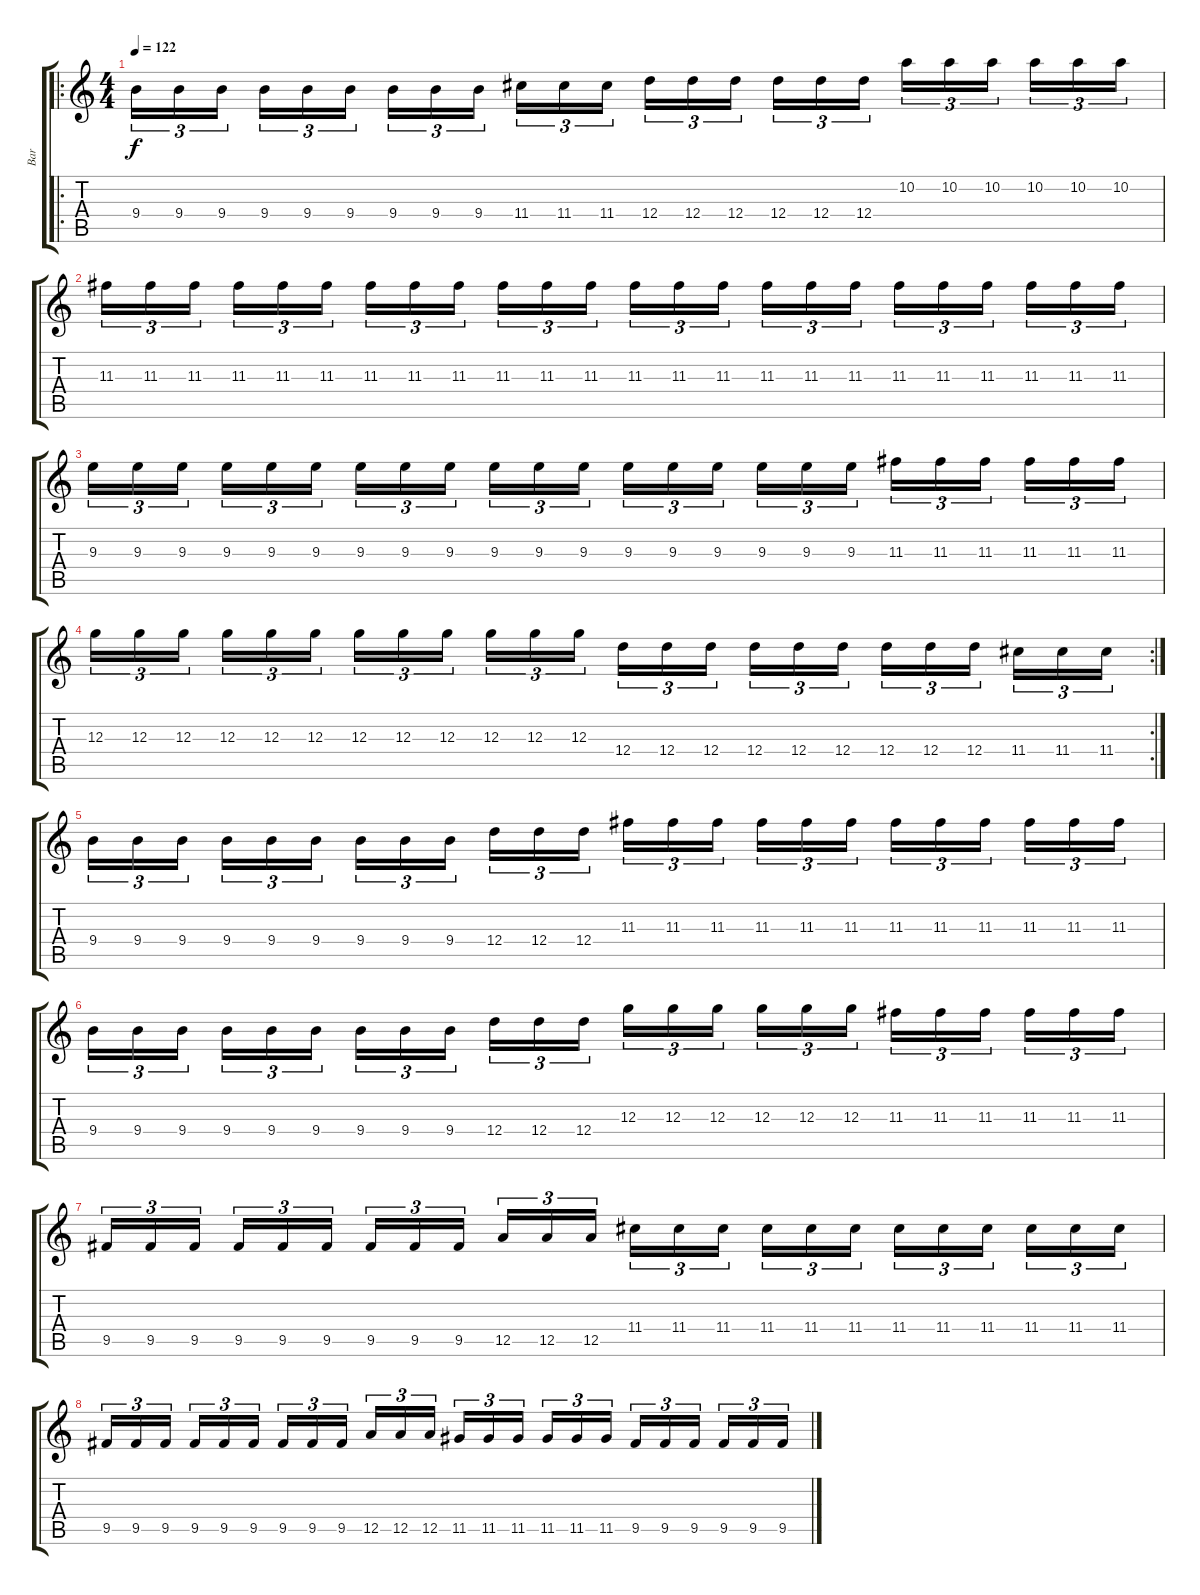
\track ("Bar" "Bar") {instrument distortionguitar}
\staff {score tabs}
\tuning (E4 B3 G3 D3 A2 E2) {hide}
\ro
\ts (4 4)
\tempo 122
\clef g2
\ks c
9.4.16{tu (3 2) dy f} 9.4.16{tu (3 2)} 9.4.16{tu (3 2) beam splitsecondary} 9.4.16{tu (3 2)} 9.4.16{tu (3 2)} 9.4.16{tu (3 2)} 9.4.16{tu (3 2)} 9.4.16{tu (3 2)} 9.4.16{tu (3 2) beam splitsecondary} 11.4.16{tu (3 2)} 11.4.16{tu (3 2)} 11.4.16{tu (3 2)} 12.4.16{tu (3 2)} 12.4.16{tu (3 2)} 12.4.16{tu (3 2) beam splitsecondary} 12.4.16{tu (3 2)} 12.4.16{tu (3 2)} 12.4.16{tu (3 2)} 10.2.16{tu (3 2)} 10.2.16{tu (3 2)} 10.2.16{tu (3 2) beam splitsecondary} 10.2.16{tu (3 2)} 10.2.16{tu (3 2)} 10.2.16{tu (3 2)} |
11.3.16{tu (3 2)} 11.3.16{tu (3 2)} 11.3.16{tu (3 2) beam splitsecondary} 11.3.16{tu (3 2)} 11.3.16{tu (3 2)} 11.3.16{tu (3 2)} 11.3.16{tu (3 2)} 11.3.16{tu (3 2)} 11.3.16{tu (3 2) beam splitsecondary} 11.3.16{tu (3 2)} 11.3.16{tu (3 2)} 11.3.16{tu (3 2)} 11.3.16{tu (3 2)} 11.3.16{tu (3 2)} 11.3.16{tu (3 2) beam splitsecondary} 11.3.16{tu (3 2)} 11.3.16{tu (3 2)} 11.3.16{tu (3 2)} 11.3.16{tu (3 2)} 11.3.16{tu (3 2)} 11.3.16{tu (3 2) beam splitsecondary} 11.3.16{tu (3 2)} 11.3.16{tu (3 2)} 11.3.16{tu (3 2)} |
9.3.16{tu (3 2)} 9.3.16{tu (3 2)} 9.3.16{tu (3 2) beam splitsecondary} 9.3.16{tu (3 2)} 9.3.16{tu (3 2)} 9.3.16{tu (3 2)} 9.3.16{tu (3 2)} 9.3.16{tu (3 2)} 9.3.16{tu (3 2) beam splitsecondary} 9.3.16{tu (3 2)} 9.3.16{tu (3 2)} 9.3.16{tu (3 2)} 9.3.16{tu (3 2)} 9.3.16{tu (3 2)} 9.3.16{tu (3 2) beam splitsecondary} 9.3.16{tu (3 2)} 9.3.16{tu (3 2)} 9.3.16{tu (3 2)} 11.3.16{tu (3 2)} 11.3.16{tu (3 2)} 11.3.16{tu (3 2) beam splitsecondary} 11.3.16{tu (3 2)} 11.3.16{tu (3 2)} 11.3.16{tu (3 2)} |
\rc 2
12.3.16{tu (3 2)} 12.3.16{tu (3 2)} 12.3.16{tu (3 2) beam splitsecondary} 12.3.16{tu (3 2)} 12.3.16{tu (3 2)} 12.3.16{tu (3 2)} 12.3.16{tu (3 2)} 12.3.16{tu (3 2)} 12.3.16{tu (3 2) beam splitsecondary} 12.3.16{tu (3 2)} 12.3.16{tu (3 2)} 12.3.16{tu (3 2)} 12.4.16{tu (3 2)} 12.4.16{tu (3 2)} 12.4.16{tu (3 2) beam splitsecondary} 12.4.16{tu (3 2)} 12.4.16{tu (3 2)} 12.4.16{tu (3 2)} 12.4.16{tu (3 2)} 12.4.16{tu (3 2)} 12.4.16{tu (3 2) beam splitsecondary} 11.4.16{tu (3 2)} 11.4.16{tu (3 2)} 11.4.16{tu (3 2)} |
9.4.16{tu (3 2)} 9.4.16{tu (3 2)} 9.4.16{tu (3 2) beam splitsecondary} 9.4.16{tu (3 2)} 9.4.16{tu (3 2)} 9.4.16{tu (3 2)} 9.4.16{tu (3 2)} 9.4.16{tu (3 2)} 9.4.16{tu (3 2) beam splitsecondary} 12.4.16{tu (3 2)} 12.4.16{tu (3 2)} 12.4.16{tu (3 2)} 11.3.16{tu (3 2)} 11.3.16{tu (3 2)} 11.3.16{tu (3 2) beam splitsecondary} 11.3.16{tu (3 2)} 11.3.16{tu (3 2)} 11.3.16{tu (3 2)} 11.3.16{tu (3 2)} 11.3.16{tu (3 2)} 11.3.16{tu (3 2) beam splitsecondary} 11.3.16{tu (3 2)} 11.3.16{tu (3 2)} 11.3.16{tu (3 2)} |
9.4.16{tu (3 2)} 9.4.16{tu (3 2)} 9.4.16{tu (3 2) beam splitsecondary} 9.4.16{tu (3 2)} 9.4.16{tu (3 2)} 9.4.16{tu (3 2)} 9.4.16{tu (3 2)} 9.4.16{tu (3 2)} 9.4.16{tu (3 2) beam splitsecondary} 12.4.16{tu (3 2)} 12.4.16{tu (3 2)} 12.4.16{tu (3 2)} 12.3.16{tu (3 2)} 12.3.16{tu (3 2)} 12.3.16{tu (3 2) beam splitsecondary} 12.3.16{tu (3 2)} 12.3.16{tu (3 2)} 12.3.16{tu (3 2)} 11.3.16{tu (3 2)} 11.3.16{tu (3 2)} 11.3.16{tu (3 2) beam splitsecondary} 11.3.16{tu (3 2)} 11.3.16{tu (3 2)} 11.3.16{tu (3 2)} |
9.5.16{tu (3 2)} 9.5.16{tu (3 2)} 9.5.16{tu (3 2) beam splitsecondary} 9.5.16{tu (3 2)} 9.5.16{tu (3 2)} 9.5.16{tu (3 2)} 9.5.16{tu (3 2)} 9.5.16{tu (3 2)} 9.5.16{tu (3 2) beam splitsecondary} 12.5.16{tu (3 2)} 12.5.16{tu (3 2)} 12.5.16{tu (3 2)} 11.4.16{tu (3 2)} 11.4.16{tu (3 2)} 11.4.16{tu (3 2) beam splitsecondary} 11.4.16{tu (3 2)} 11.4.16{tu (3 2)} 11.4.16{tu (3 2)} 11.4.16{tu (3 2)} 11.4.16{tu (3 2)} 11.4.16{tu (3 2) beam splitsecondary} 11.4.16{tu (3 2)} 11.4.16{tu (3 2)} 11.4.16{tu (3 2)} |
9.5.16{tu (3 2)} 9.5.16{tu (3 2)} 9.5.16{tu (3 2) beam splitsecondary} 9.5.16{tu (3 2)} 9.5.16{tu (3 2)} 9.5.16{tu (3 2)} 9.5.16{tu (3 2)} 9.5.16{tu (3 2)} 9.5.16{tu (3 2) beam splitsecondary} 12.5.16{tu (3 2)} 12.5.16{tu (3 2)} 12.5.16{tu (3 2)} 11.5.16{tu (3 2)} 11.5.16{tu (3 2)} 11.5.16{tu (3 2) beam splitsecondary} 11.5.16{tu (3 2)} 11.5.16{tu (3 2)} 11.5.16{tu (3 2)} 9.5.16{tu (3 2)} 9.5.16{tu (3 2)} 9.5.16{tu (3 2) beam splitsecondary} 9.5.16{tu (3 2)} 9.5.16{tu (3 2)} 9.5.16{tu (3 2)}
